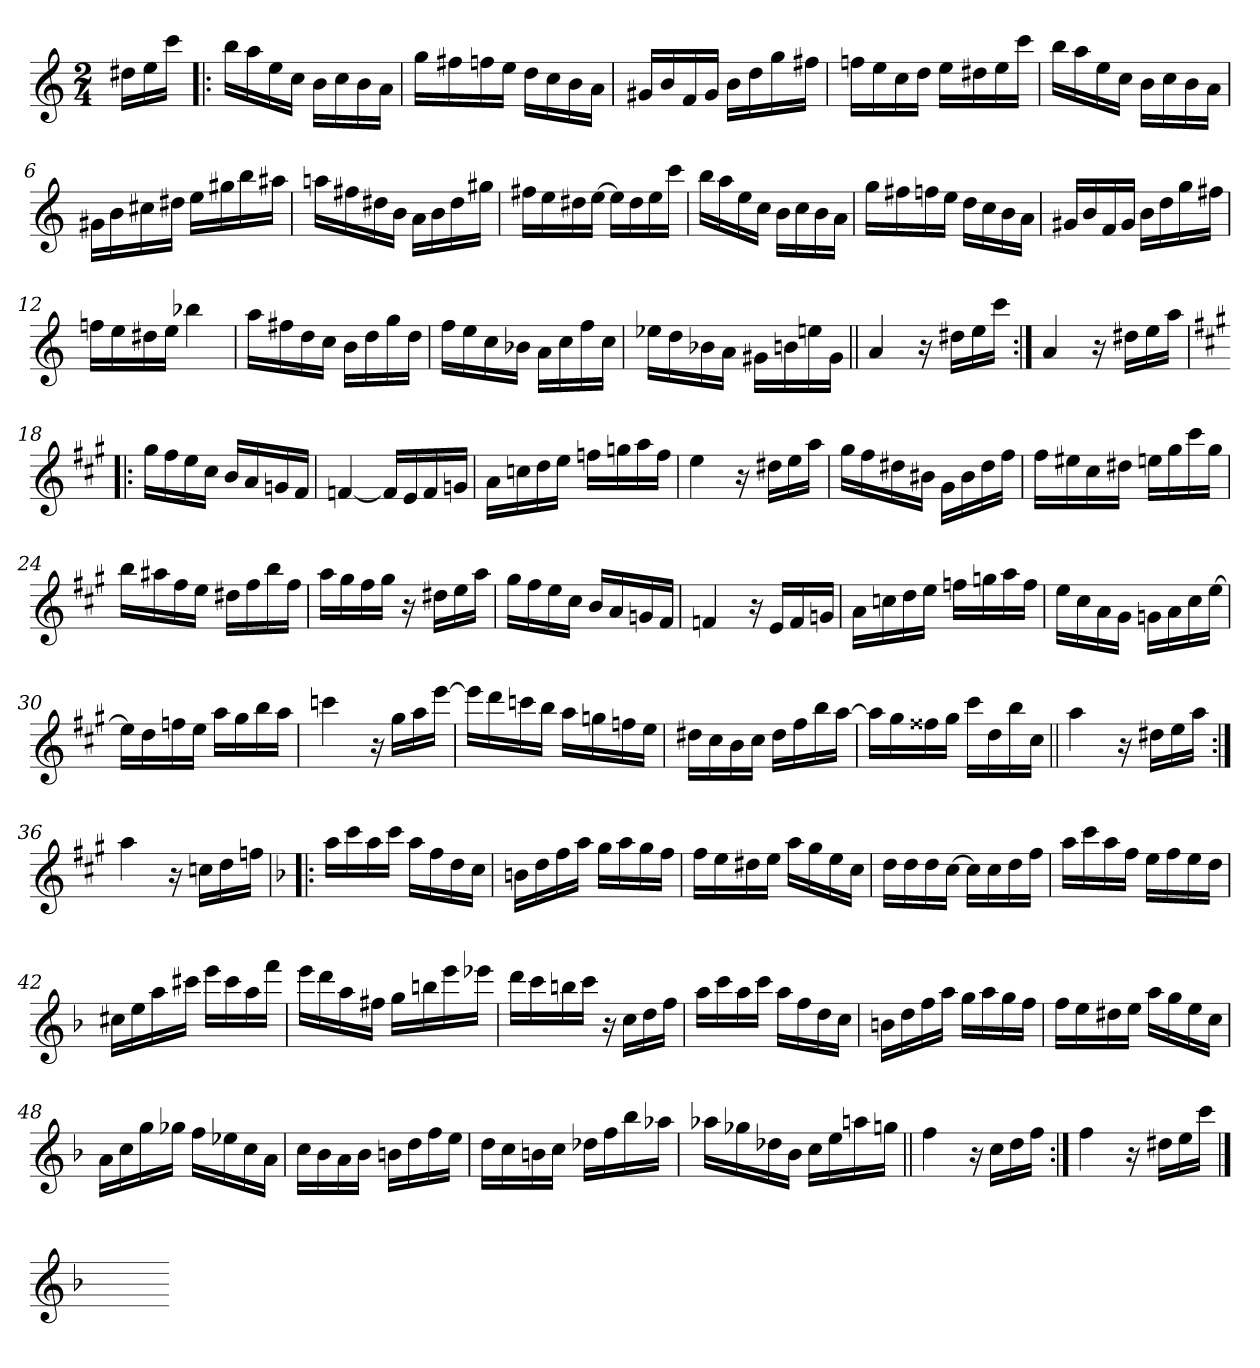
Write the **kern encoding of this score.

**kern
*part1
*staff1
*clefG2
*k[]
*C:
*M2/4
=
16dd#X\LL
16ee\
16ccc\JJ
=1!|:
16bb\LL
16aa\
16ee\
16cc\JJ
16b\LL
16cc\
16b\
16a\JJ
=2
16gg\LL
16ff#X\
16ffn\
16ee\JJ
16dd\LL
16cc\
16b\
16a\JJ
=3
16g#X/LL
16b/
16f/
16g#/JJ
16b\LL
16dd\
16gg\
16ff#X\JJ
=4
16ffn\LL
16ee\
16cc\
16dd\JJ
16ee\LL
16dd#X\
16ee\
16ccc\JJ
!!LO:LB:g=z
=5
16bb\LL
16aa\
16ee\
16cc\JJ
16b\LL
16cc\
16b\
16a\JJ
=6
16g#X\LL
16b\
16cc#X\
16dd#X\JJ
16ee\LL
16gg#X\
16bb\
16aa#X\JJ
=7
16aan\LL
16ff#X\
16dd#X\
16b\JJ
16a\LL
16b\
16dd#\
16gg#X\JJ
=8
16ff#X\LL
16ee\
16dd#X\
[16ee\JJ
16ee\LL]
16dd#\
16ee\
16ccc\JJ
!!LO:LB:g=z
=9
16bb\LL
16aa\
16ee\
16cc\JJ
16b\LL
16cc\
16b\
16a\JJ
=10
16gg\LL
16ff#X\
16ffn\
16ee\JJ
16dd\LL
16cc\
16b\
16a\JJ
=11
16g#X/LL
16b/
16f/
16g#/JJ
16b\LL
16dd\
16gg\
16ff#X\JJ
=12
16ffn\LL
16ee\
16dd#X\
16ee\JJ
4bb-X\
!!LO:LB:g=z
=13
16aa\LL
16ff#X\
16dd\
16cc\JJ
16b\LL
16dd\
16gg\
16dd\JJ
=14
16ff\LL
16ee\
16cc\
16b-X\JJ
16a\LL
16cc\
16ff\
16cc\JJ
=15
16ee-X\LL
16dd\
16b-X\
16a\JJ
16g#X\LL
16bn\
16een\
16g#\JJ
=16||
4a/
16r
16dd#X\LL
16ee\
16ccc\JJ
!!LO:LB:g=z
=17:|!
4a/
16r
16dd#X\LL
16ee\
16aa\JJ
=18!|:
*k[f#c#g#]
*A:
16gg#\LL
16ff#\
16ee\
16cc#\JJ
16b/LL
16a/
16gn/
16f#/JJ
=19
[4fn/
16f/LL]
16e/
16f/
16gn/JJ
=20
16a\LL
16ccn\
16dd\
16ee\JJ
16ffn\LL
16ggn\
16aa\
16ff\JJ
!!LO:LB:g=z
=21
4ee\
16r
16dd#X\LL
16ee\
16aa\JJ
=22
16gg#\LL
16ff#\
16dd#X\
16b#X\JJ
16g#\LL
16b#\
16dd#\
16ff#\JJ
=23
16ff#\LL
16ee#X\
16cc#\
16dd#X\JJ
16een\LL
16gg#\
16ccc#\
16gg#\JJ
=24
16bb\LL
16aa#X\
16ff#\
16ee\JJ
16dd#X\LL
16ff#\
16bb\
16ff#\JJ
!!LO:LB:g=z
=25
16aa\LL
16gg#\
16ff#\
16gg#\JJ
16r
16dd#X\LL
16ee\
16aa\JJ
=26
16gg#\LL
16ff#\
16ee\
16cc#\JJ
16b/LL
16a/
16gn/
16f#/JJ
=27
4fn/
16r
16e/LL
16f/
16gn/JJ
=28
16a\LL
16ccn\
16dd\
16ee\JJ
16ffn\LL
16ggn\
16aa\
16ff\JJ
!!LO:LB:g=z
=29
16ee\LL
16cc#\
16a\
16g#\JJ
16gn\LL
16a\
16cc#\
[16ee\JJ
=30
16ee\LL]
16dd\
16ffn\
16ee\JJ
16aa\LL
16gg#\
16bb\
16aa\JJ
=31
4cccn\
16r
16gg#\LL
16aa\
[16eee\JJ
=32
16eee\LL]
16ddd\
16cccn\
16bb\JJ
16aa\LL
16ggn\
16ffn\
16ee\JJ
!!LO:LB:g=z
=33
16dd#X\LL
16cc#\
16b\
16cc#\JJ
16dd#\LL
16ff#\
16bb\
[16aa\JJ
=34
16aa\LL]
16gg#\
16ff##X\
16gg#\JJ
16ccc#\LL
16dd\
16bb\
16cc#\JJ
=35||
4aa\
16r
16dd#X\LL
16ee\
16aa\JJ
=36:|!
4aa\
16r
16ccn\LL
16dd\
16ffn\JJ
!!LO:PB:g=z
=37!|:
*k[b-]
*F:
16aa\LL
16ccc\
16aa\
16ccc\JJ
16aa\LL
16ff\
16dd\
16cc\JJ
=38
16bn\LL
16dd\
16ff\
16aa\JJ
16gg\LL
16aa\
16gg\
16ff\JJ
=39
16ff\LL
16ee\
16dd#X\
16ee\JJ
16aa\LL
16gg\
16ee\
16cc\JJ
=40
16dd\LL
16dd\
16dd\
[16cc\JJ
16cc\LL]
16cc\
16dd\
16ff\JJ
!!LO:LB:g=z
=41
16aa\LL
16ccc\
16aa\
16ff\JJ
16ee\LL
16ff\
16ee\
16dd\JJ
=42
16cc#X\LL
16ee\
16aa\
16ccc#X\JJ
16eee\LL
16ccc#\
16aa\
16fff\JJ
=43
16eee\LL
16ddd\
16aa\
16ff#X\JJ
16gg\LL
16bbn\
16eee\
16eee-X\JJ
=44
16ddd\LL
16ccc\
16bbn\
16ccc\JJ
16r
16cc\LL
16dd\
16ff\JJ
!!LO:LB:g=z
=45
16aa\LL
16ccc\
16aa\
16ccc\JJ
16aa\LL
16ff\
16dd\
16cc\JJ
=46
16bn\LL
16dd\
16ff\
16aa\JJ
16gg\LL
16aa\
16gg\
16ff\JJ
=47
16ff\LL
16ee\
16dd#X\
16ee\JJ
16aa\LL
16gg\
16ee\
16cc\JJ
=48
16a\LL
16cc\
16gg\
16gg-X\JJ
16ff\LL
16ee-X\
16cc\
16a\JJ
!!LO:LB:g=z
=49
16cc\LL
16b-\
16a\
16b-\JJ
16bn\LL
16dd\
16ff\
16ee\JJ
=50
16dd\LL
16cc\
16bn\
16cc\JJ
16dd-X\LL
16ff\
16bb-\
16aa-X\JJ
=51
16aa-X\LL
16gg-X\
16dd-X\
16b-\JJ
16cc\LL
16ee\
16aan\
16ggn\JJ
=52||
4ff\
16r
16cc\LL
16dd\
16ff\JJ
!!LO:LB:g=z
=53:|!
4ff\
16r
16dd#X\LL
16ee\
16ccc\JJ
==54
*stria0
2ryy
=-
*-
